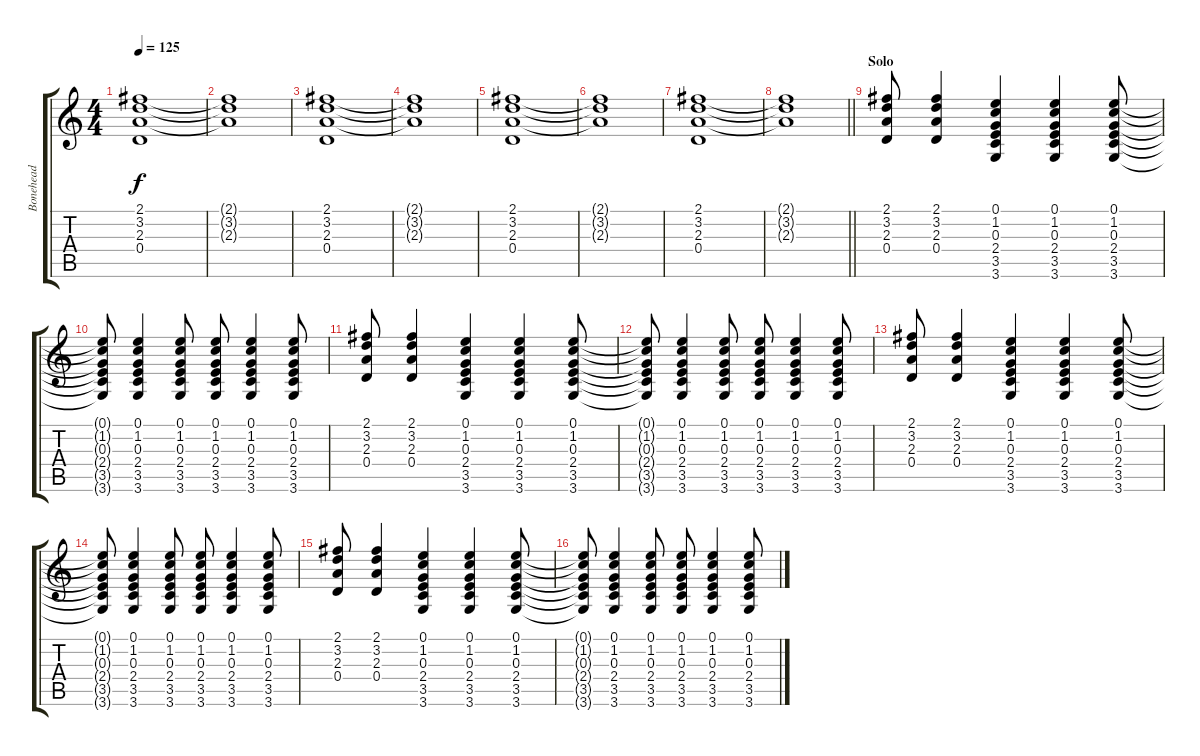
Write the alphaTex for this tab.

\track ("Bonehead" "Bonehead") {instrument overdrivenguitar}
\staff {score tabs}
\tuning (E4 B3 G3 D3 A2 E2) {hide}
\ts (4 4)
\tempo 125
\clef g2
\ks c
(2.1 3.2 2.3 0.4).1{dy f} |
(2.1{t} 3.2{t} 2.3{t}).1 |
(2.1 3.2 2.3 0.4).1 |
(2.1{t} 3.2{t} 2.3{t}).1 |
(2.1 3.2 2.3 0.4).1 |
(2.1{t} 3.2{t} 2.3{t}).1 |
(2.1 3.2 2.3 0.4).1 |
\barLineRight lightlight
(2.1{t} 3.2{t} 2.3{t}).1 |
\section ("" "Solo")
(2.1 3.2 2.3 0.4).8 (2.1 3.2 2.3 0.4).4 (0.1 1.2 0.3 2.4 3.5 3.6).4 (0.1 1.2 0.3 2.4 3.5 3.6).4 (0.1 1.2 0.3 2.4 3.5 3.6).8 |
(0.1{t} 1.2{t} 0.3{t} 2.4{t} 3.5{t} 3.6{t}).8 (0.1 1.2 0.3 2.4 3.5 3.6).4 (0.1 1.2 0.3 2.4 3.5 3.6).8 (0.1 1.2 0.3 2.4 3.5 3.6).8 (0.1 1.2 0.3 2.4 3.5 3.6).4 (0.1 1.2 0.3 2.4 3.5 3.6).8 |
(2.1 3.2 2.3 0.4).8 (2.1 3.2 2.3 0.4).4 (0.1 1.2 0.3 2.4 3.5 3.6).4 (0.1 1.2 0.3 2.4 3.5 3.6).4 (0.1 1.2 0.3 2.4 3.5 3.6).8 |
(0.1{t} 1.2{t} 0.3{t} 2.4{t} 3.5{t} 3.6{t}).8 (0.1 1.2 0.3 2.4 3.5 3.6).4 (0.1 1.2 0.3 2.4 3.5 3.6).8 (0.1 1.2 0.3 2.4 3.5 3.6).8 (0.1 1.2 0.3 2.4 3.5 3.6).4 (0.1 1.2 0.3 2.4 3.5 3.6).8 |
(2.1 3.2 2.3 0.4).8 (2.1 3.2 2.3 0.4).4 (0.1 1.2 0.3 2.4 3.5 3.6).4 (0.1 1.2 0.3 2.4 3.5 3.6).4 (0.1 1.2 0.3 2.4 3.5 3.6).8 |
(0.1{t} 1.2{t} 0.3{t} 2.4{t} 3.5{t} 3.6{t}).8 (0.1 1.2 0.3 2.4 3.5 3.6).4 (0.1 1.2 0.3 2.4 3.5 3.6).8 (0.1 1.2 0.3 2.4 3.5 3.6).8 (0.1 1.2 0.3 2.4 3.5 3.6).4 (0.1 1.2 0.3 2.4 3.5 3.6).8 |
(2.1 3.2 2.3 0.4).8 (2.1 3.2 2.3 0.4).4 (0.1 1.2 0.3 2.4 3.5 3.6).4 (0.1 1.2 0.3 2.4 3.5 3.6).4 (0.1 1.2 0.3 2.4 3.5 3.6).8 |
(0.1{t} 1.2{t} 0.3{t} 2.4{t} 3.5{t} 3.6{t}).8 (0.1 1.2 0.3 2.4 3.5 3.6).4 (0.1 1.2 0.3 2.4 3.5 3.6).8 (0.1 1.2 0.3 2.4 3.5 3.6).8 (0.1 1.2 0.3 2.4 3.5 3.6).4 (0.1 1.2 0.3 2.4 3.5 3.6).8
